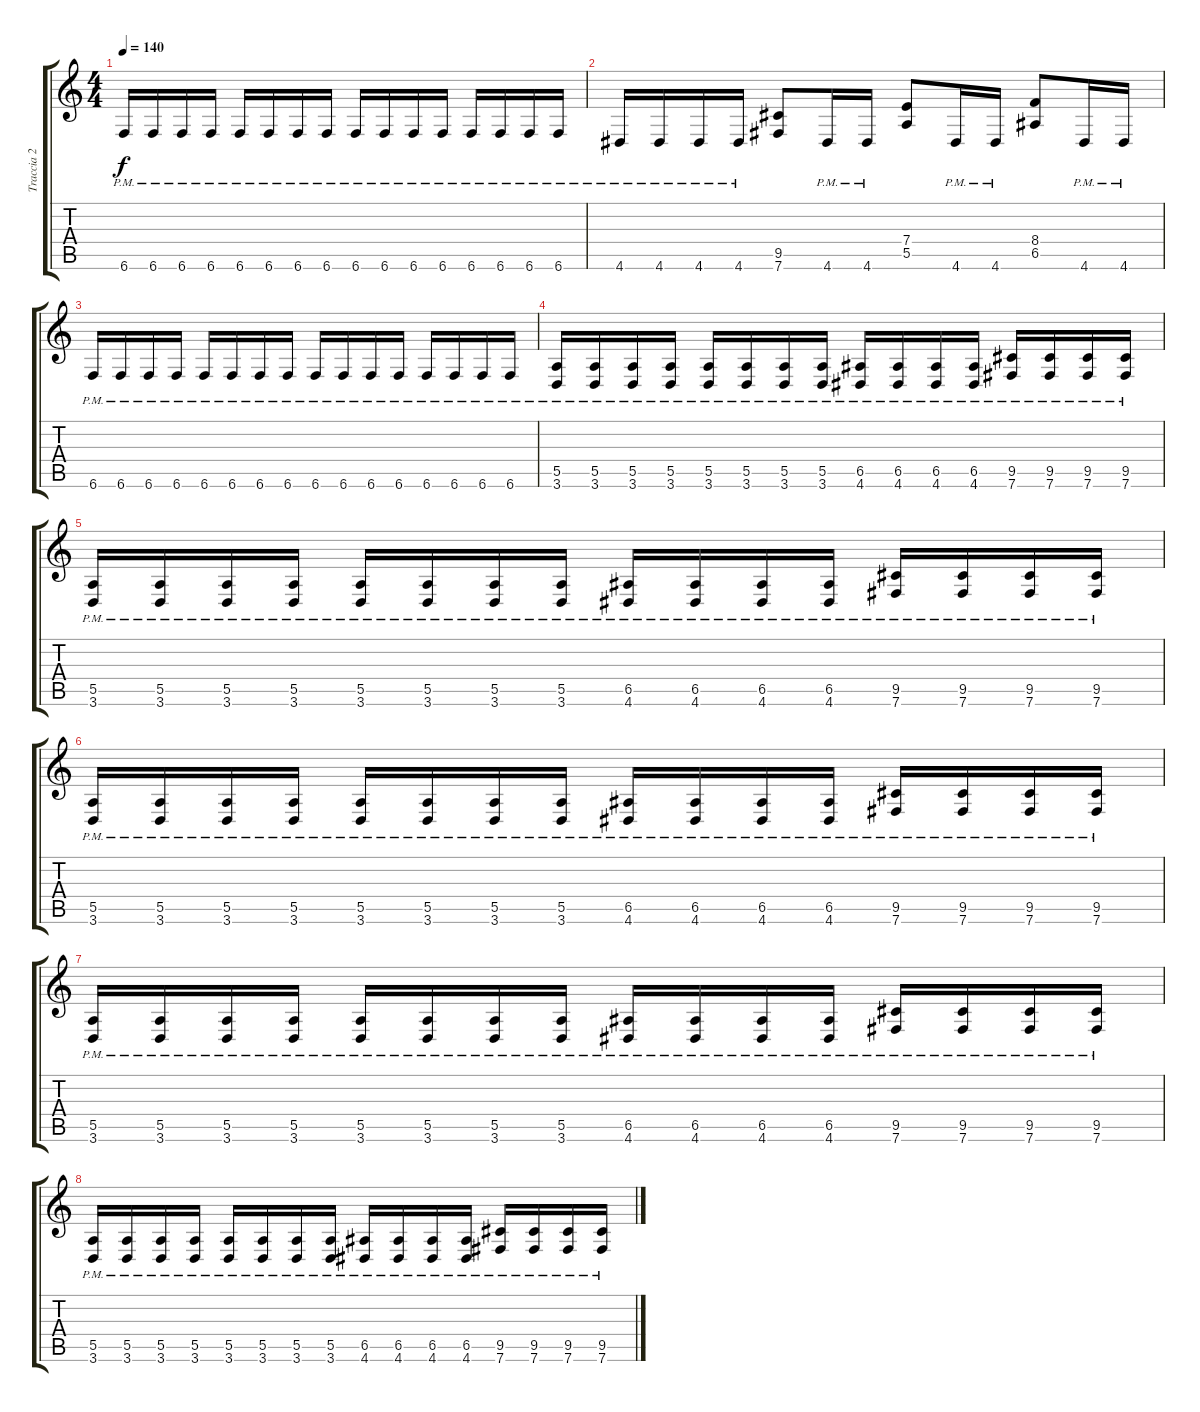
\track ("Traccia 2" "Traccia 2") {instrument distortionguitar}
\staff {score tabs}
\tuning (B3 Gb3 D3 A2 E2 B1) {hide}
\ts (4 4)
\tempo 140
\clef g2
\ks c
6.6{pm}.16{dy f} 6.6{pm}.16 6.6{pm}.16 6.6{pm}.16 6.6{pm}.16 6.6{pm}.16 6.6{pm}.16 6.6{pm}.16 6.6{pm}.16 6.6{pm}.16 6.6{pm}.16 6.6{pm}.16 6.6{pm}.16 6.6{pm}.16 6.6{pm}.16 6.6{pm}.16 |
4.6{pm}.16 4.6{pm}.16 4.6{pm}.16 4.6{pm}.16 (9.5 7.6).8 4.6{pm}.16 4.6{pm}.16 (7.4 5.5).8 4.6{pm}.16 4.6{pm}.16 (8.4 6.5).8 4.6{pm}.16 4.6{pm}.16 |
6.6{pm}.16 6.6{pm}.16 6.6{pm}.16 6.6{pm}.16 6.6{pm}.16 6.6{pm}.16 6.6{pm}.16 6.6{pm}.16 6.6{pm}.16 6.6{pm}.16 6.6{pm}.16 6.6{pm}.16 6.6{pm}.16 6.6{pm}.16 6.6{pm}.16 6.6{pm}.16 |
(5.5{pm} 3.6{pm}).16 (5.5{pm} 3.6{pm}).16 (5.5{pm} 3.6{pm}).16 (5.5{pm} 3.6{pm}).16 (5.5{pm} 3.6{pm}).16 (5.5{pm} 3.6{pm}).16 (5.5{pm} 3.6{pm}).16 (5.5{pm} 3.6{pm}).16 (6.5{pm} 4.6{pm}).16 (6.5{pm} 4.6{pm}).16 (6.5{pm} 4.6{pm}).16 (6.5{pm} 4.6{pm}).16 (9.5{pm} 7.6{pm}).16 (9.5{pm} 7.6{pm}).16 (9.5{pm} 7.6{pm}).16 (9.5{pm} 7.6{pm}).16 |
(5.5{pm} 3.6{pm}).16 (5.5{pm} 3.6{pm}).16 (5.5{pm} 3.6{pm}).16 (5.5{pm} 3.6{pm}).16 (5.5{pm} 3.6{pm}).16 (5.5{pm} 3.6{pm}).16 (5.5{pm} 3.6{pm}).16 (5.5{pm} 3.6{pm}).16 (6.5{pm} 4.6{pm}).16 (6.5{pm} 4.6{pm}).16 (6.5{pm} 4.6{pm}).16 (6.5{pm} 4.6{pm}).16 (9.5{pm} 7.6{pm}).16 (9.5{pm} 7.6{pm}).16 (9.5{pm} 7.6{pm}).16 (9.5{pm} 7.6{pm}).16 |
(5.5{pm} 3.6{pm}).16 (5.5{pm} 3.6{pm}).16 (5.5{pm} 3.6{pm}).16 (5.5{pm} 3.6{pm}).16 (5.5{pm} 3.6{pm}).16 (5.5{pm} 3.6{pm}).16 (5.5{pm} 3.6{pm}).16 (5.5{pm} 3.6{pm}).16 (6.5{pm} 4.6{pm}).16 (6.5{pm} 4.6{pm}).16 (6.5{pm} 4.6{pm}).16 (6.5{pm} 4.6{pm}).16 (9.5{pm} 7.6{pm}).16 (9.5{pm} 7.6{pm}).16 (9.5{pm} 7.6{pm}).16 (9.5{pm} 7.6{pm}).16 |
(5.5{pm} 3.6{pm}).16 (5.5{pm} 3.6{pm}).16 (5.5{pm} 3.6{pm}).16 (5.5{pm} 3.6{pm}).16 (5.5{pm} 3.6{pm}).16 (5.5{pm} 3.6{pm}).16 (5.5{pm} 3.6{pm}).16 (5.5{pm} 3.6{pm}).16 (6.5{pm} 4.6{pm}).16 (6.5{pm} 4.6{pm}).16 (6.5{pm} 4.6{pm}).16 (6.5{pm} 4.6{pm}).16 (9.5{pm} 7.6{pm}).16 (9.5{pm} 7.6{pm}).16 (9.5{pm} 7.6{pm}).16 (9.5{pm} 7.6{pm}).16 |
\section ("" "")
(5.5{pm} 3.6{pm}).16 (5.5{pm} 3.6{pm}).16 (5.5{pm} 3.6{pm}).16 (5.5{pm} 3.6{pm}).16 (5.5{pm} 3.6{pm}).16 (5.5{pm} 3.6{pm}).16 (5.5{pm} 3.6{pm}).16 (5.5{pm} 3.6{pm}).16 (6.5{pm} 4.6{pm}).16 (6.5{pm} 4.6{pm}).16 (6.5{pm} 4.6{pm}).16 (6.5{pm} 4.6{pm}).16 (9.5{pm} 7.6{pm}).16 (9.5{pm} 7.6{pm}).16 (9.5{pm} 7.6{pm}).16 (9.5{pm} 7.6{pm}).16
